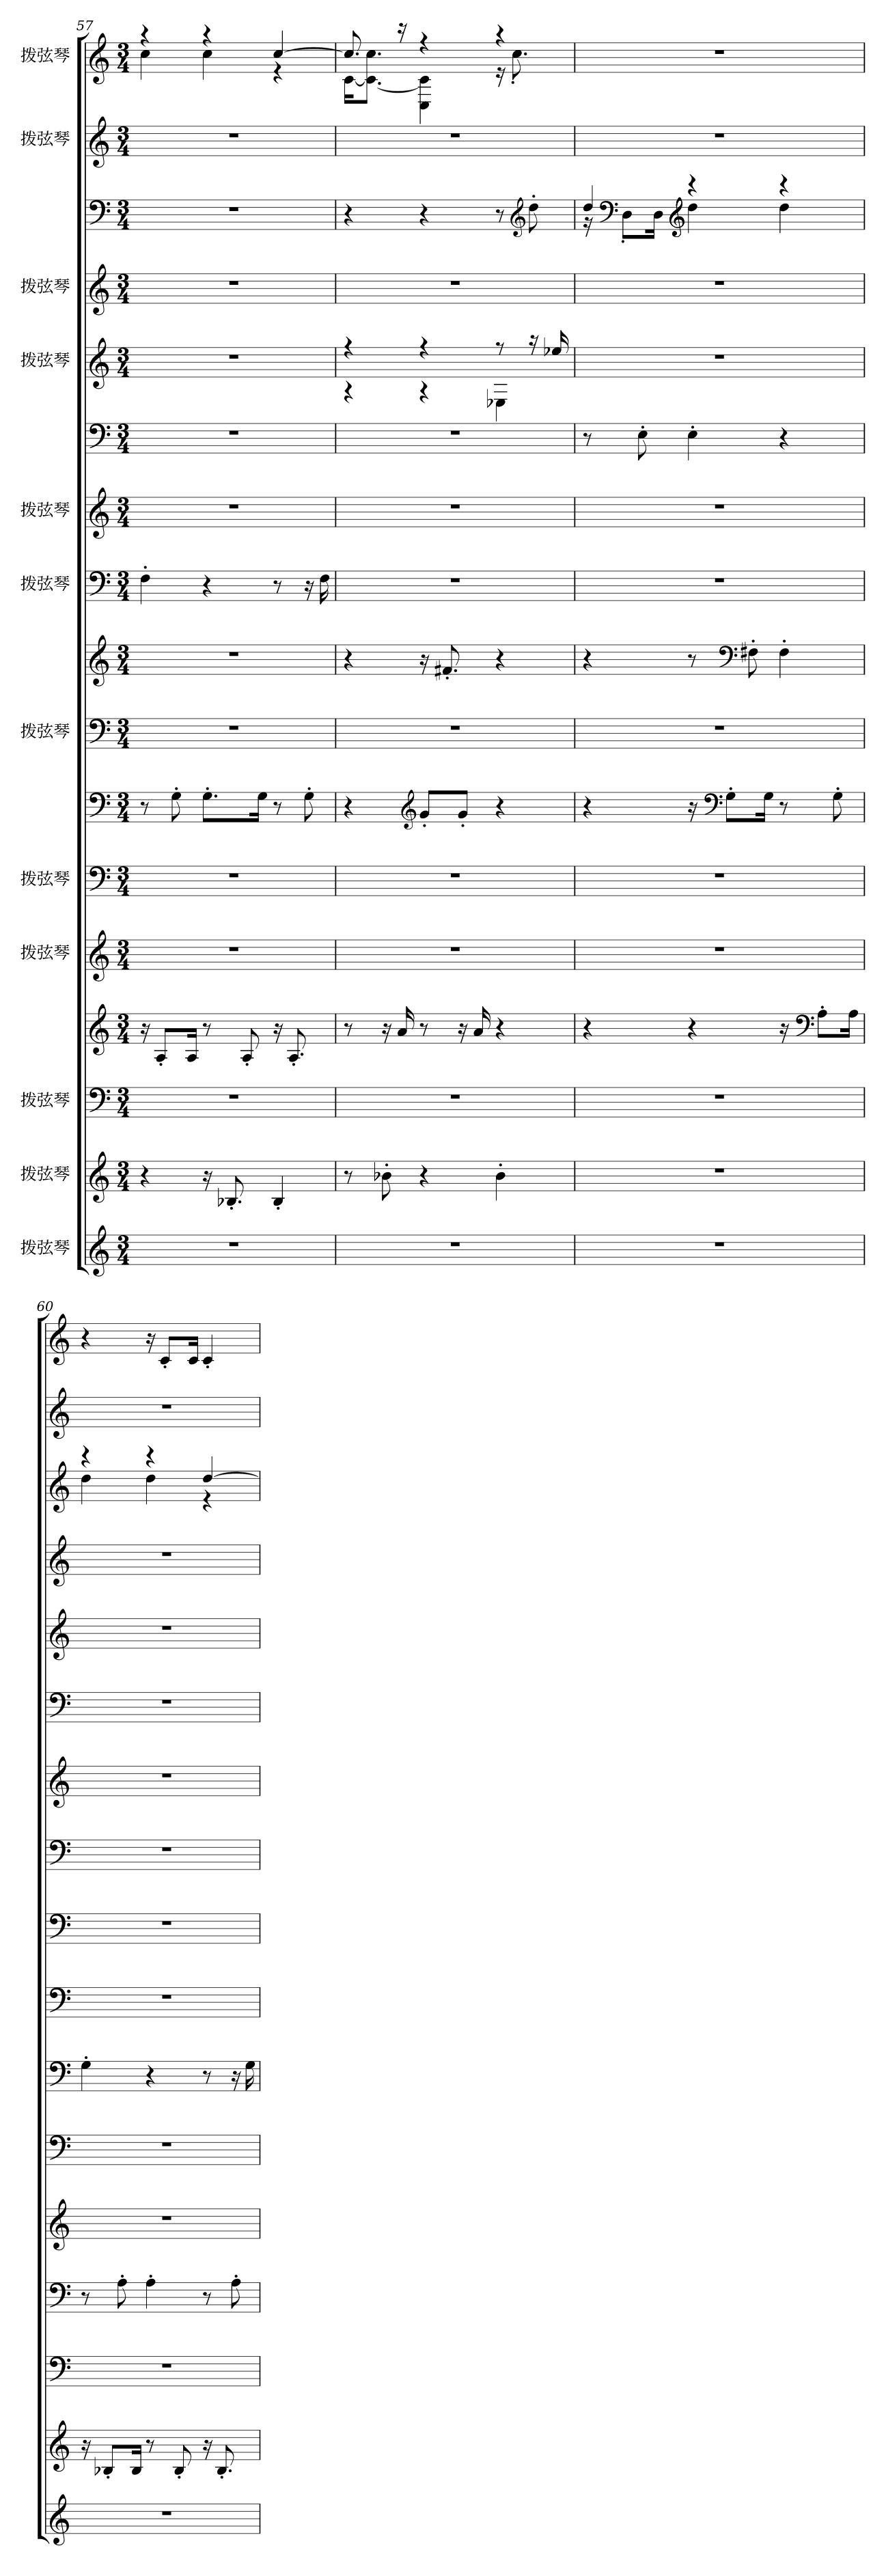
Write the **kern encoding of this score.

**kern	**kern	**kern	**kern	**kern	**kern	**kern	**kern	**kern	**kern	**kern	**kern	**kern	**kern	**kern	**kern	**kern
*part12	*part11	*part10	*part10	*part9	*part8	*part8	*part7	*part7	*part6	*part5	*part5	*part4	*part3	*part3	*part2	*part1
*staff17	*staff16	*staff15	*staff14	*staff13	*staff12	*staff11	*staff10	*staff9	*staff8	*staff7	*staff6	*staff5	*staff4	*staff3	*staff2	*staff1
*I"拨弦琴	*I"拨弦琴	*I"拨弦琴	*	*I"拨弦琴	*I"拨弦琴	*	*I"拨弦琴	*	*I"拨弦琴	*I"拨弦琴	*	*I"拨弦琴	*I"拨弦琴	*	*I"拨弦琴	*I"拨弦琴
*clefG2	*clefG2	*clefF4	*clefG2	*clefG2	*clefF4	*clefF4	*clefF4	*clefG2	*clefF4	*clefG2	*clefF4	*clefG2	*clefG2	*clefF4	*clefG2	*clefG2
*k[]	*k[]	*k[]	*k[]	*k[]	*k[]	*k[]	*k[]	*k[]	*k[]	*k[]	*k[]	*k[]	*k[]	*k[]	*k[]	*k[]
*M3/4	*M3/4	*M3/4	*M3/4	*M3/4	*M3/4	*M3/4	*M3/4	*M3/4	*M3/4	*M3/4	*M3/4	*M3/4	*M3/4	*M3/4	*M3/4	*M3/4
=57	=57	=57	=57	=57	=57	=57	=57	=57	=57	=57	=57	=57	=57	=57	=57	=57
*	*	*	*	*	*	*	*	*	*	*	*	*	*	*	*	*^
2.r	4r	2.r	16r	2.r	2.r	8r	2.r	2.r	4F'\	2.r	2.r	2.r	2.r	2.r	2.r	4r	4cc\
.	.	.	8A'/L	.	.	.	.	.	.	.	.	.	.	.	.	.	.
.	.	.	.	.	.	8G'\	.	.	.	.	.	.	.	.	.	.	.
.	.	.	16A/Jk	.	.	.	.	.	.	.	.	.	.	.	.	.	.
.	16r	.	8r	.	.	8.G'\L	.	.	4r	.	.	.	.	.	.	4r	4cc\
.	8.B-X'/	.	.	.	.	.	.	.	.	.	.	.	.	.	.	.	.
.	.	.	8A'/	.	.	.	.	.	.	.	.	.	.	.	.	.	.
.	.	.	.	.	.	16G\Jk	.	.	.	.	.	.	.	.	.	.	.
.	4B-'/	.	16r	.	.	8r	.	.	8r	.	.	.	.	.	.	[4cc/	4r
.	.	.	8.A'/	.	.	.	.	.	.	.	.	.	.	.	.	.	.
.	.	.	.	.	.	8G'\	.	.	16r	.	.	.	.	.	.	.	.
.	.	.	.	.	.	.	.	.	16F\	.	.	.	.	.	.	.	.
!!LO:PB:g=z	!!
=58	=58	=58	=58	=58	=58	=58	=58	=58	=58	=58	=58	=58	=58	=58	=58	=58	=58
*	*	*	*	*	*	*	*	*	*	*	*	*^	*	*	*	*	*
2.r	8r	2.r	8r	2.r	2.r	4r	2.r	4r	2.r	2.r	2.r	4r	4r	2.r	4r	2.r	8.cc/]	[16c\KL
.	.	.	.	.	.	.	.	.	.	.	.	.	.	.	.	.	.	8.c\_ 8.cc\J
.	8b-X'\	.	16r	.	.	.	.	.	.	.	.	.	.	.	.	.	.	.
.	.	.	16a/	.	.	.	.	.	.	.	.	.	.	.	.	.	16r	.
*	*	*	*	*	*	*clefG2	*	*	*	*	*	*	*	*	*	*	*	*
.	4r	.	8r	.	.	8g'/L	.	16r	.	.	.	4r	4r	.	4r	.	4r	4C\ 4c\]
.	.	.	.	.	.	.	.	8.f#X'/	.	.	.	.	.	.	.	.	.	.
.	.	.	16r	.	.	8g'/J	.	.	.	.	.	.	.	.	.	.	.	.
.	.	.	16a/	.	.	.	.	.	.	.	.	.	.	.	.	.	.	.
.	4b-'\	.	4r	.	.	4r	.	4r	.	.	.	8r	4E-X\	.	8r	.	4r	16r
.	.	.	.	.	.	.	.	.	.	.	.	.	.	.	.	.	.	8.cc'\
*	*	*	*	*	*	*	*	*	*	*	*	*	*	*	*clefG2	*	*	*
.	.	.	.	.	.	.	.	.	.	.	.	16r	.	.	8dd'\	.	.	.
.	.	.	.	.	.	.	.	.	.	.	.	16ee-X/	.	.	.	.	.	.
*	*	*	*	*	*	*	*	*	*	*	*	*v	*v	*	*	*	*v	*v
=59	=59	=59	=59	=59	=59	=59	=59	=59	=59	=59	=59	=59	=59	=59	=59	=59
*	*	*	*	*	*	*	*	*	*	*	*	*	*	*^	*	*
2.r	2.r	2.r	4r	2.r	2.r	4r	2.r	4r	2.r	2.r	8r	2.r	2.r	4dd/	16r	2.r	2.r
*	*	*	*	*	*	*	*	*	*	*	*	*	*	*clefF4	*	*	*
.	.	.	.	.	.	.	.	.	.	.	.	.	.	.	8D'\L	.	.
.	.	.	.	.	.	.	.	.	.	.	8E'\	.	.	.	.	.	.
.	.	.	.	.	.	.	.	.	.	.	.	.	.	.	16D\Jk	.	.
*	*	*	*	*	*	*	*	*	*	*	*	*	*	*clefG2	*	*	*
.	.	.	4r	.	.	16r	.	8r	.	.	4E'\	.	.	4r	4dd\	.	.
*	*	*	*	*	*	*clefF4	*	*	*	*	*	*	*	*	*	*	*
.	.	.	.	.	.	8G'\L	.	.	.	.	.	.	.	.	.	.	.
*	*	*	*	*	*	*	*	*clefF4	*	*	*	*	*	*	*	*	*
.	.	.	.	.	.	.	.	8F#X'\	.	.	.	.	.	.	.	.	.
.	.	.	.	.	.	16G\Jk	.	.	.	.	.	.	.	.	.	.	.
.	.	.	16r	.	.	8r	.	4F#'\	.	.	4r	.	.	4r	4dd\	.	.
*	*	*	*clefF4	*	*	*	*	*	*	*	*	*	*	*	*	*	*
.	.	.	8A'\L	.	.	.	.	.	.	.	.	.	.	.	.	.	.
.	.	.	.	.	.	8G'\	.	.	.	.	.	.	.	.	.	.	.
.	.	.	16A\Jk	.	.	.	.	.	.	.	.	.	.	.	.	.	.
!!LO:PB:g=z
=60	=60	=60	=60	=60	=60	=60	=60	=60	=60	=60	=60	=60	=60	=60	=60	=60	=60
2.r	16r	2.r	8r	2.r	2.r	4G'\	2.r	2.r	2.r	2.r	2.r	2.r	2.r	4r	4dd\	2.r	4r
.	8B-X'/L	.	.	.	.	.	.	.	.	.	.	.	.	.	.	.	.
.	.	.	8A'\	.	.	.	.	.	.	.	.	.	.	.	.	.	.
.	16B-/Jk	.	.	.	.	.	.	.	.	.	.	.	.	.	.	.	.
.	8r	.	4A'\	.	.	4r	.	.	.	.	.	.	.	4r	4dd\	.	16r
.	.	.	.	.	.	.	.	.	.	.	.	.	.	.	.	.	8c'/L
.	8B-'/	.	.	.	.	.	.	.	.	.	.	.	.	.	.	.	.
.	.	.	.	.	.	.	.	.	.	.	.	.	.	.	.	.	16c/Jk
.	16r	.	8r	.	.	8r	.	.	.	.	.	.	.	[4dd/	4r	.	4c'/
.	8.B-'/	.	.	.	.	.	.	.	.	.	.	.	.	.	.	.	.
.	.	.	8A'\	.	.	16r	.	.	.	.	.	.	.	.	.	.	.
.	.	.	.	.	.	16G\	.	.	.	.	.	.	.	.	.	.	.
*	*	*	*	*	*	*	*	*	*	*	*	*	*	*v	*v	*	*
=	=	=	=	=	=	=	=	=	=	=	=	=	=	=	=	=
*-	*-	*-	*-	*-	*-	*-	*-	*-	*-	*-	*-	*-	*-	*-	*-	*-
